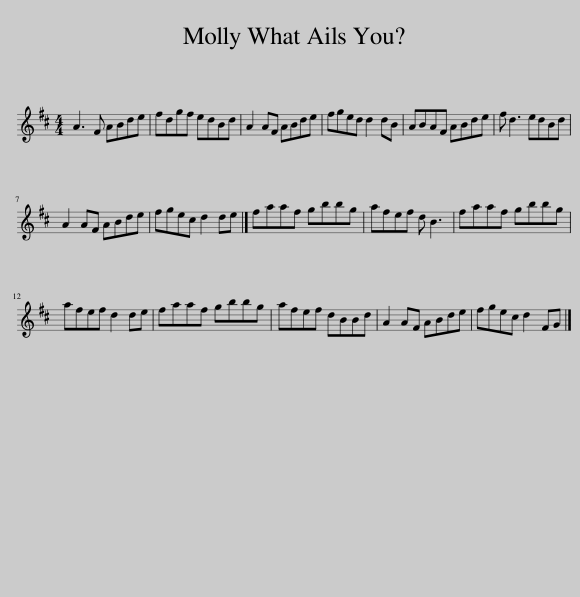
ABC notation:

X:1
L:1/8
M:4/4
I:linebreak $
K:D
V:1 treble
V:1
 A3 F ABde | fdgf edBd | A2 AF ABde | fged d2 dB | ABAF ABde | %5
 f d3 edBd |$ A2 AF ABde | fgec d2 de |] faaf gbbg | afef d B3 | %10
 faaf gbbg |$ afef d2 de | faaf gbbg | afef dBBd | A2 AF ABde | %15
 fgec d2 FG |] %16
